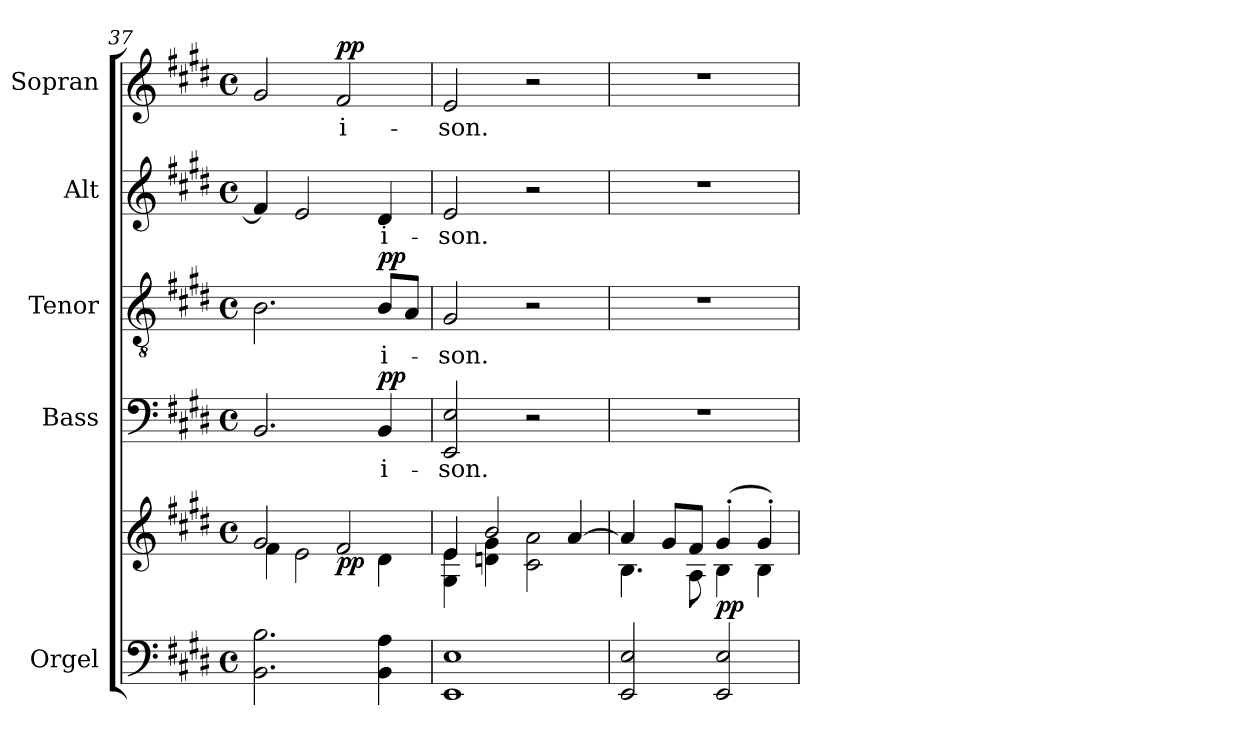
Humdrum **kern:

**kern	**kern	**dynam	**kern	**text	**dynam	**kern	**text	**dynam	**kern	**text	**kern	**text	**dynam
*part5	*part5	*part5	*part4	*part4	*part4	*part3	*part3	*part3	*part2	*part2	*part1	*part1	*part1
*staff6	*staff5	*staff5/6	*staff4	*staff4	*staff4	*staff3	*staff3	*staff3	*staff2	*staff2	*staff1	*staff1	*staff1
*I"Orgel	*	*	*I"Bass	*	*	*I"Tenor	*	*	*I"Alt	*	*I"Sopran	*	*
*I'Org.	*	*	*I'B.	*	*	*I'T.	*	*	*I'A.	*	*I'S.	*	*
*clefF4	*clefG2	*	*clefF4	*	*	*clefGv2	*	*	*clefG2	*	*clefG2	*	*
*k[f#c#g#d#]	*k[f#c#g#d#]	*	*k[f#c#g#d#]	*	*	*k[f#c#g#d#]	*	*	*k[f#c#g#d#]	*	*k[f#c#g#d#]	*	*
*E:	*E:	*	*E:	*	*	*E:	*	*	*E:	*	*E:	*	*
*M4/4	*M4/4	*	*M4/4	*	*	*M4/4	*	*	*M4/4	*	*M4/4	*	*
*met(c)	*met(c)	*	*met(c)	*	*	*met(c)	*	*	*met(c)	*	*met(c)	*	*
=37	=37	=37	=37	=37	=37	=37	=37	=37	=37	=37	=37	=37	=37
*	*^	*	*	*	*	*	*	*	*	*	*	*	*
2.BB\ 2.B\	2g#/	4f#\	.	2.BB/	.	.	2.B\	.	.	4f#/]	.	2g#/	.	.
.	.	2e\	.	.	.	.	.	.	.	2e/	.	.	.	.
!	!	!	!LO:DY:b	!	!	!	!	!	!	!	!	!	!LO:LY:b	!LO:DY:a
.	2f#/	.	pp	.	.	.	.	.	.	.	.	2f#/	-i-	pp
!	!	!	!	!	!LO:LY:b	!LO:DY:a	!	!LO:LY:b	!LO:DY:a	!	!LO:LY:b	!	!	!
4BB\ 4A\	.	4d#\	.	4BB/	-i-	pp	8B/L	-i-	pp	4d#/	-i-	.	.	.
.	.	.	.	.	.	.	8A/J	.	.	.	.	.	.	.
=38	=38	=38	=38	=38	=38	=38	=38	=38	=38	=38	=38	=38	=38	=38
!	!	!	!	!	!LO:LY:b	!	!	!LO:LY:b	!	!	!LO:LY:b	!	!LO:LY:b	!
1EE 1E	4e/	4G#\ 4e\	.	2EE/ 2E/	-son.	.	2G#/	-son.	.	2e/	-son.	2e/	-son.	.
.	2b/	4dn\ 4g#\	.	.	.	.	.	.	.	.	.	.	.	.
.	.	2c#\ 2a\	.	2r	.	.	2r	.	.	2r	.	2r	.	.
.	[>4a/	.	.	.	.	.	.	.	.	.	.	.	.	.
=39	=39	=39	=39	=39	=39	=39	=39	=39	=39	=39	=39	=39	=39	=39
2EE/ 2E/	4a/]	4.B\	.	1r	.	.	1r	.	.	1r	.	1r	.	.
.	8g#/L	.	.	.	.	.	.	.	.	.	.	.	.	.
.	8f#/J	8A\	.	.	.	.	.	.	.	.	.	.	.	.
!	!	!	!LO:DY:b	!	!	!	!	!	!	!	!	!	!	!
2EE/ 2E/	(4g#'</	4B\	pp	.	.	.	.	.	.	.	.	.	.	.
.	4g#'</)	4B\	.	.	.	.	.	.	.	.	.	.	.	.
*	*v	*v	*	*	*	*	*	*	*	*	*	*	*	*
=	=	=	=	=	=	=	=	=	=	=	=	=	=
*-	*-	*-	*-	*-	*-	*-	*-	*-	*-	*-	*-	*-	*-
